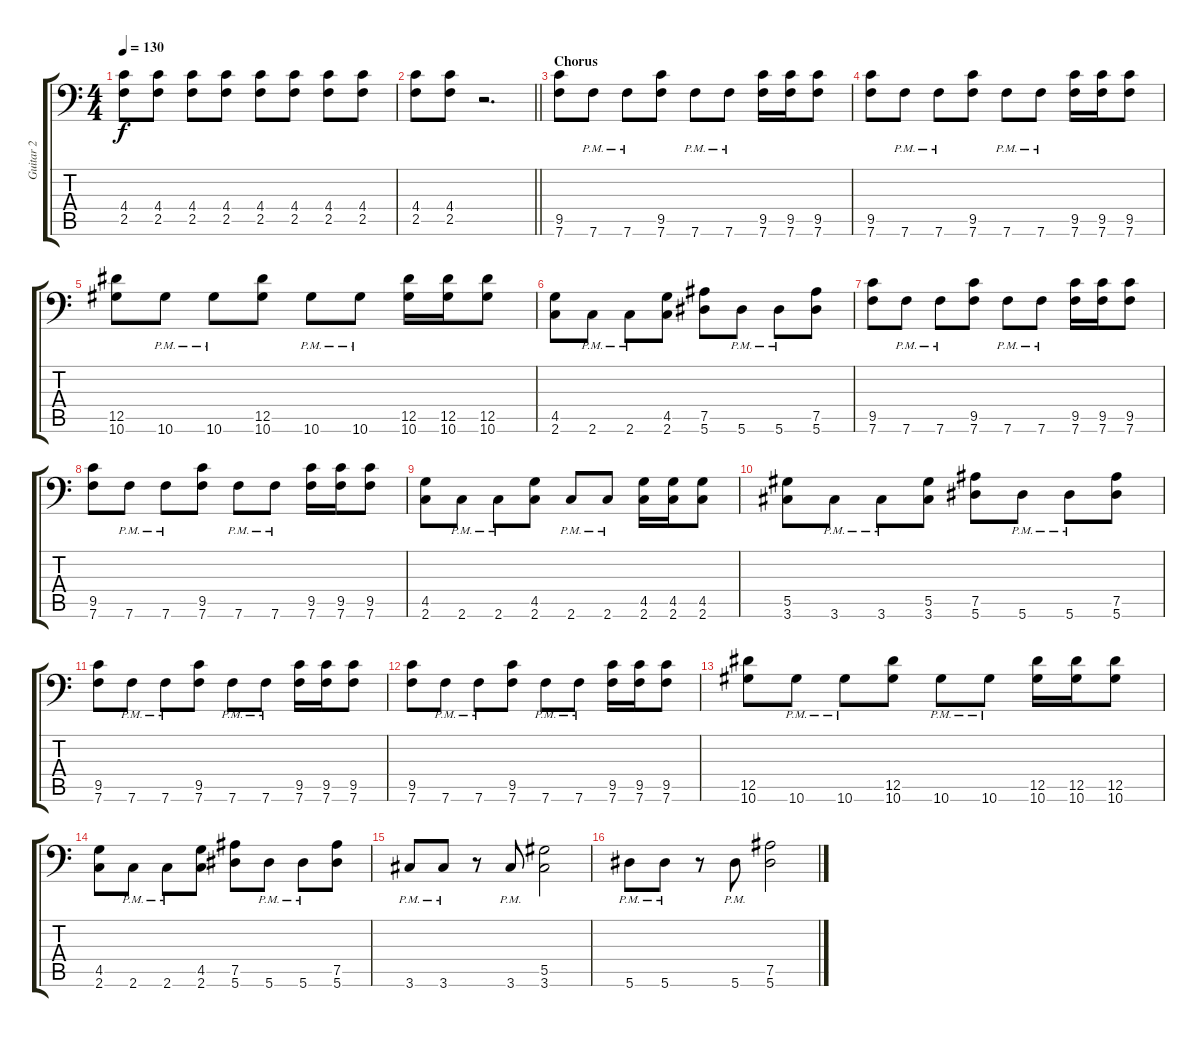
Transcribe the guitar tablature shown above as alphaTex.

\track ("Guitar 2" "Guitar 2") {instrument distortionguitar}
\staff {score tabs}
\tuning (Bb3 F3 Db3 Ab2 Eb2 Bb1) {hide}
\ts (4 4)
\tempo 130
\clef f4
\ks c
(4.4 2.5).8{dy f} (4.4 2.5).8 (4.4 2.5).8 (4.4 2.5).8 (4.4 2.5).8 (4.4 2.5).8 (4.4 2.5).8 (4.4 2.5).8 |
\barLineRight lightlight
(4.4 2.5).8 (4.4 2.5).8 r.2{d} |
\section ("" "Chorus")
(9.5 7.6).8{volume 16 balance 16} 7.6{pm}.8 7.6{pm}.8 (9.5 7.6).8 7.6{pm}.8 7.6{pm}.8 (9.5 7.6).16 (9.5 7.6).16 (9.5 7.6).8 |
(9.5 7.6).8 7.6{pm}.8 7.6{pm}.8 (9.5 7.6).8 7.6{pm}.8 7.6{pm}.8 (9.5 7.6).16 (9.5 7.6).16 (9.5 7.6).8 |
(12.5 10.6).8 10.6{pm}.8 10.6{pm}.8 (12.5 10.6).8 10.6{pm}.8 10.6{pm}.8 (12.5 10.6).16 (12.5 10.6).16 (12.5 10.6).8 |
(4.5 2.6).8 2.6{pm}.8 2.6{pm}.8 (4.5 2.6).8 (7.5 5.6).8 5.6{pm}.8 5.6{pm}.8 (7.5 5.6).8 |
(9.5 7.6).8 7.6{pm}.8 7.6{pm}.8 (9.5 7.6).8 7.6{pm}.8 7.6{pm}.8 (9.5 7.6).16 (9.5 7.6).16 (9.5 7.6).8 |
(9.5 7.6).8 7.6{pm}.8 7.6{pm}.8 (9.5 7.6).8 7.6{pm}.8 7.6{pm}.8 (9.5 7.6).16 (9.5 7.6).16 (9.5 7.6).8 |
(4.5 2.6).8 2.6{pm}.8 2.6{pm}.8 (4.5 2.6).8 2.6{pm}.8 2.6{pm}.8 (4.5 2.6).16 (4.5 2.6).16 (4.5 2.6).8 |
(5.5 3.6).8 3.6{pm}.8 3.6{pm}.8 (5.5 3.6).8 (7.5 5.6).8 5.6{pm}.8 5.6{pm}.8 (7.5 5.6).8 |
(9.5 7.6).8 7.6{pm}.8 7.6{pm}.8 (9.5 7.6).8 7.6{pm}.8 7.6{pm}.8 (9.5 7.6).16 (9.5 7.6).16 (9.5 7.6).8 |
(9.5 7.6).8 7.6{pm}.8 7.6{pm}.8 (9.5 7.6).8 7.6{pm}.8 7.6{pm}.8 (9.5 7.6).16 (9.5 7.6).16 (9.5 7.6).8 |
(12.5 10.6).8 10.6{pm}.8 10.6{pm}.8 (12.5 10.6).8 10.6{pm}.8 10.6{pm}.8 (12.5 10.6).16 (12.5 10.6).16 (12.5 10.6).8 |
(4.5 2.6).8 2.6{pm}.8 2.6{pm}.8 (4.5 2.6).8 (7.5 5.6).8 5.6{pm}.8 5.6{pm}.8 (7.5 5.6).8 |
3.6{pm}.8 3.6{pm}.8 r.8 3.6{pm}.8 (5.5 3.6).2 |
5.6{pm}.8 5.6{pm}.8 r.8 5.6{pm}.8 (7.5 5.6).2
